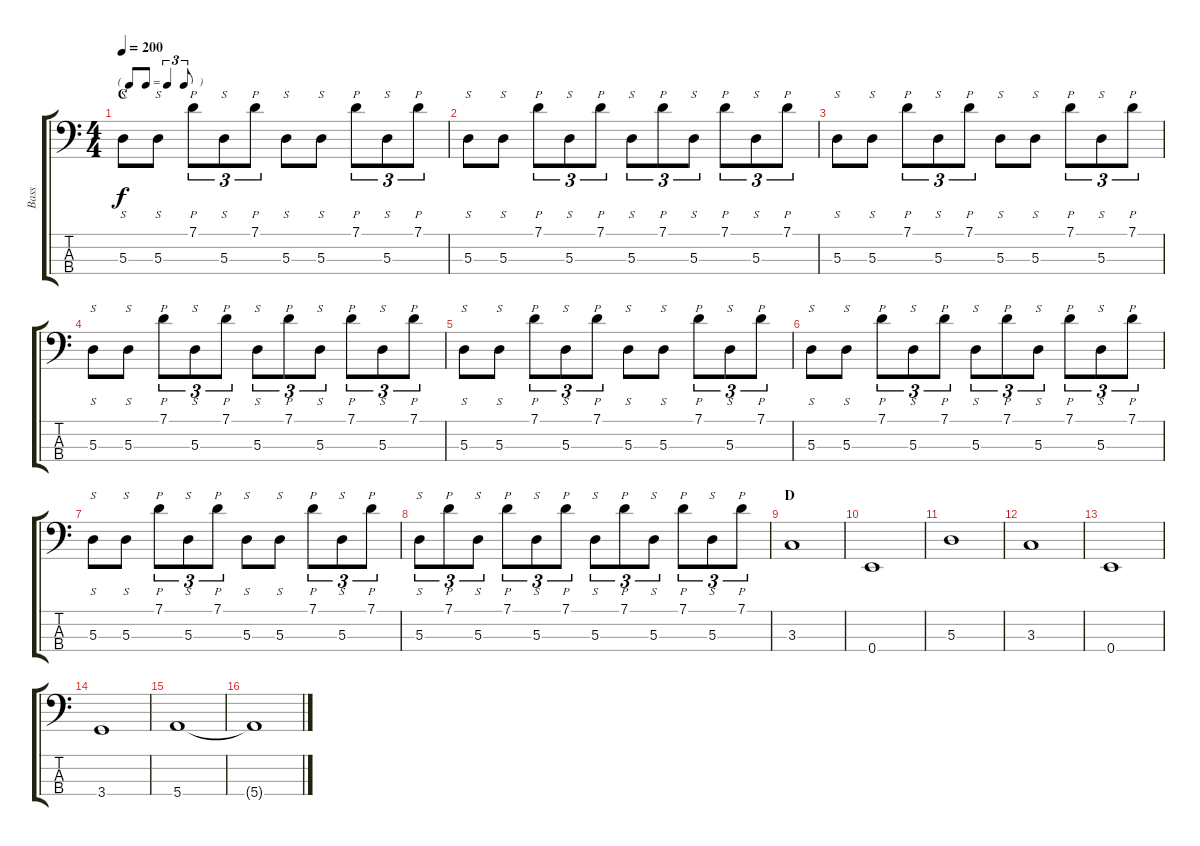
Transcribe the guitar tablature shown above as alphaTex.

\track ("Bass" "Bass") {instrument slapbass1}
\staff {score tabs}
\tuning (G2 D2 A1 E1) {hide}
\ts (4 4)
\tf triplet8th
\section ("" "C")
\tempo 200
\clef f4
\ks c
5.3.8{s dy f} 5.3.8{s} 7.1.8{p tu (3 2)} 5.3.8{s tu (3 2)} 7.1.8{p tu (3 2)} 5.3.8{s} 5.3.8{s} 7.1.8{p tu (3 2)} 5.3.8{s tu (3 2)} 7.1.8{p tu (3 2)} |
5.3.8{s} 5.3.8{s} 7.1.8{p tu (3 2)} 5.3.8{s tu (3 2)} 7.1.8{p tu (3 2)} 5.3.8{s tu (3 2)} 7.1.8{p tu (3 2)} 5.3.8{s tu (3 2)} 7.1.8{p tu (3 2)} 5.3.8{s tu (3 2)} 7.1.8{p tu (3 2)} |
5.3.8{s} 5.3.8{s} 7.1.8{p tu (3 2)} 5.3.8{s tu (3 2)} 7.1.8{p tu (3 2)} 5.3.8{s} 5.3.8{s} 7.1.8{p tu (3 2)} 5.3.8{s tu (3 2)} 7.1.8{p tu (3 2)} |
5.3.8{s} 5.3.8{s} 7.1.8{p tu (3 2)} 5.3.8{s tu (3 2)} 7.1.8{p tu (3 2)} 5.3.8{s tu (3 2)} 7.1.8{p tu (3 2)} 5.3.8{s tu (3 2)} 7.1.8{p tu (3 2)} 5.3.8{s tu (3 2)} 7.1.8{p tu (3 2)} |
5.3.8{s} 5.3.8{s} 7.1.8{p tu (3 2)} 5.3.8{s tu (3 2)} 7.1.8{p tu (3 2)} 5.3.8{s} 5.3.8{s} 7.1.8{p tu (3 2)} 5.3.8{s tu (3 2)} 7.1.8{p tu (3 2)} |
5.3.8{s} 5.3.8{s} 7.1.8{p tu (3 2)} 5.3.8{s tu (3 2)} 7.1.8{p tu (3 2)} 5.3.8{s tu (3 2)} 7.1.8{p tu (3 2)} 5.3.8{s tu (3 2)} 7.1.8{p tu (3 2)} 5.3.8{s tu (3 2)} 7.1.8{p tu (3 2)} |
5.3.8{s} 5.3.8{s} 7.1.8{p tu (3 2)} 5.3.8{s tu (3 2)} 7.1.8{p tu (3 2)} 5.3.8{s} 5.3.8{s} 7.1.8{p tu (3 2)} 5.3.8{s tu (3 2)} 7.1.8{p tu (3 2)} |
5.3.8{s tu (3 2)} 7.1.8{p tu (3 2)} 5.3.8{s tu (3 2)} 7.1.8{p tu (3 2)} 5.3.8{s tu (3 2)} 7.1.8{p tu (3 2)} 5.3.8{s tu (3 2)} 7.1.8{p tu (3 2)} 5.3.8{s tu (3 2)} 7.1.8{p tu (3 2)} 5.3.8{s tu (3 2)} 7.1.8{p tu (3 2)} |
\section ("" "D")
3.3.1 |
0.4.1 |
5.3.1 |
3.3.1 |
0.4.1 |
3.4.1 |
5.4.1 |
5.4{t}.1
